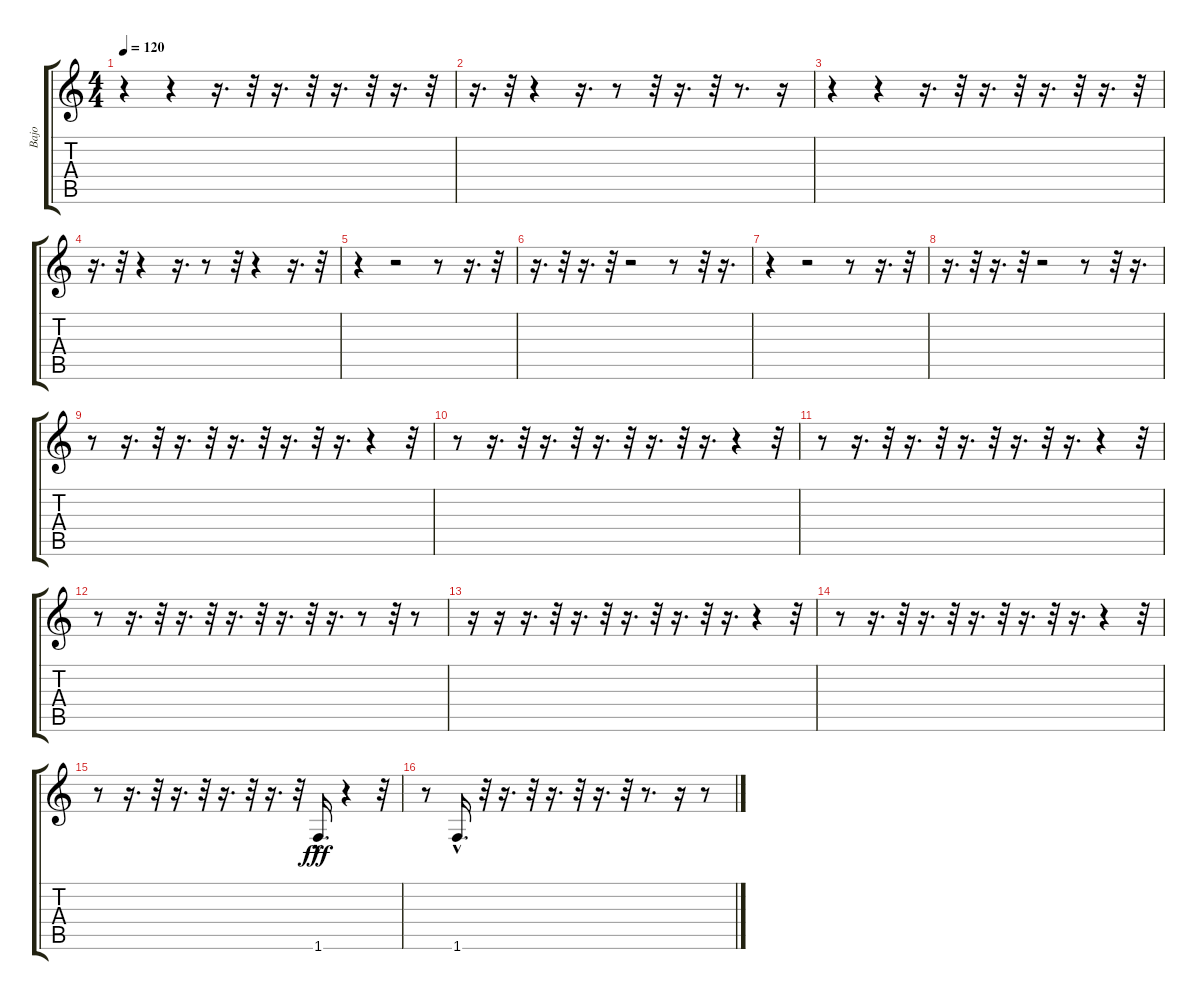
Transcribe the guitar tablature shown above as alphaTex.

\track ("Bajo" "Bajo") {instrument electricbassfinger}
\staff {score tabs}
\tuning (E4 B3 G3 D3 A2 E2) {hide}
\ts (4 4)
\tempo 120
\clef g2
\ks c
r.4{dy fff} r.4 r.16{d} r.32 r.16{d} r.32 r.16{d} r.32 r.16{d} r.32 |
r.16{d} r.32 r.4 r.16{d} r.8 r.32 r.16{d} r.32 r.8{d} r.16 |
r.4 r.4 r.16{d} r.32 r.16{d} r.32 r.16{d} r.32 r.16{d} r.32 |
r.16{d} r.32 r.4 r.16{d} r.8 r.32 r.4 r.16{d} r.32 |
r.4 r.2 r.8 r.16{d} r.32 |
r.16{d} r.32 r.16{d} r.32 r.2 r.8 r.32 r.16{d} |
r.4 r.2 r.8 r.16{d} r.32 |
r.16{d} r.32 r.16{d} r.32 r.2 r.8 r.32 r.16{d} |
r.8 r.16{d} r.32 r.16{d} r.32 r.16{d} r.32 r.16{d} r.32 r.16{d} r.4 r.32 |
r.8 r.16{d} r.32 r.16{d} r.32 r.16{d} r.32 r.16{d} r.32 r.16{d} r.4 r.32 |
r.8 r.16{d} r.32 r.16{d} r.32 r.16{d} r.32 r.16{d} r.32 r.16{d} r.4 r.32 |
r.8 r.16{d} r.32 r.16{d} r.32 r.16{d} r.32 r.16{d} r.32 r.16{d} r.8 r.32 r.8 |
r.16 r.16 r.16{d} r.32 r.16{d} r.32 r.16{d} r.32 r.16{d} r.32 r.16{d} r.4 r.32 |
r.8 r.16{d} r.32 r.16{d} r.32 r.16{d} r.32 r.16{d} r.32 r.16{d} r.4 r.32 |
r.8 r.16{d} r.32 r.16{d} r.32 r.16{d} r.32 r.16{d} r.32 1.6{hac}.16{d} r.4 r.32 |
r.8 1.6{hac}.16{d} r.32 r.16{d} r.32 r.16{d} r.32 r.16{d} r.32 r.8{d} r.16 r.8
